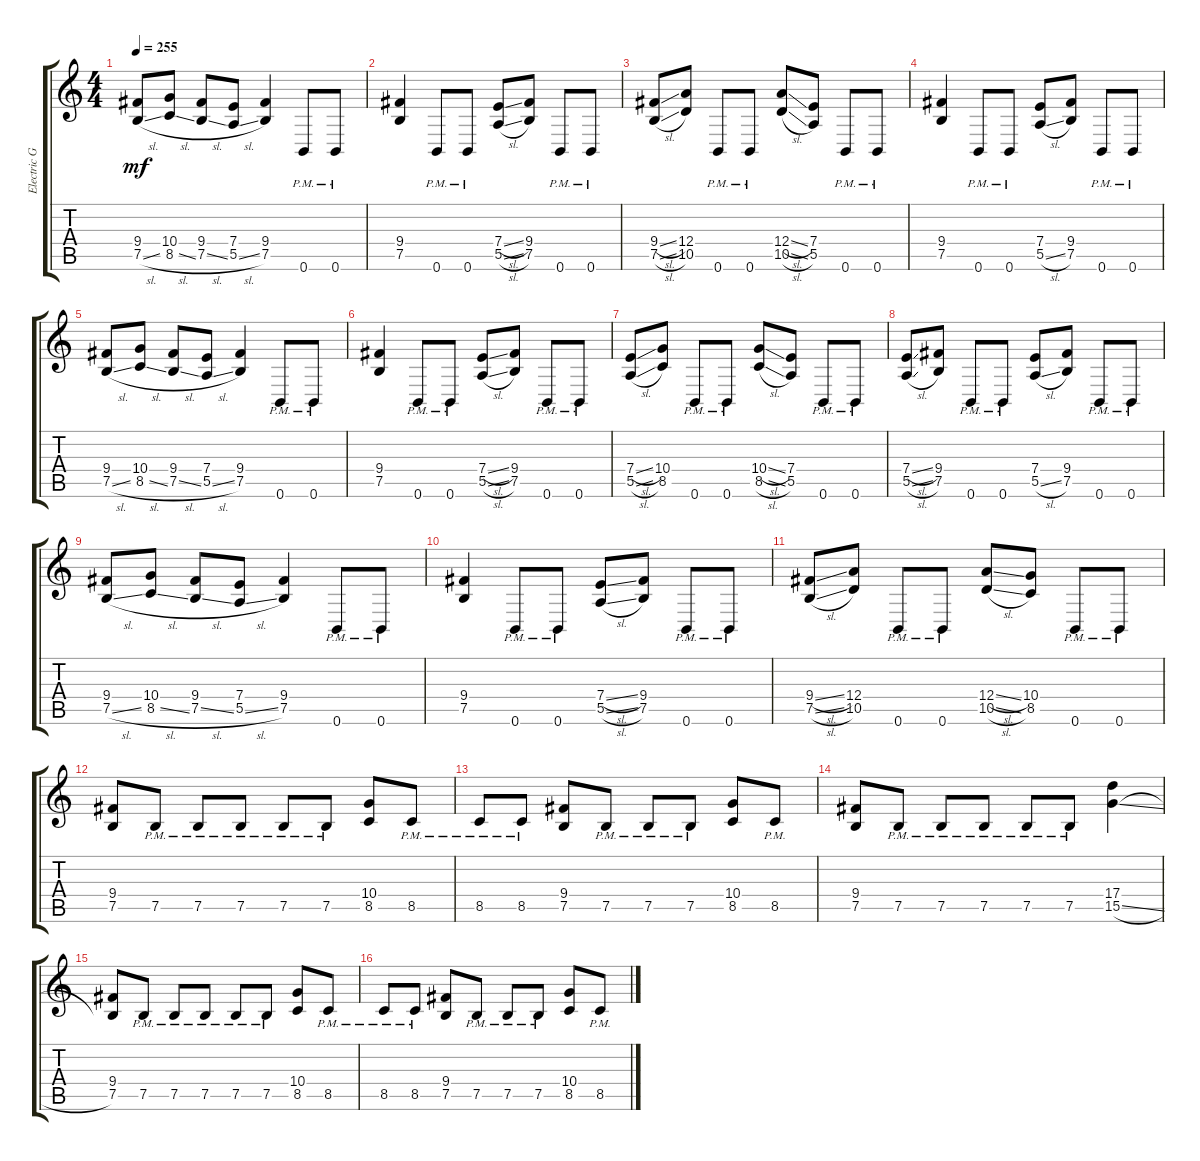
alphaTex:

\track ("Electric Guitar" "Electric G") {instrument distortionguitar}
\staff {score tabs}
\tuning (B3 Gb3 D3 A2 E2 B1) {hide}
\ts (4 4)
\tempo 255
\clef g2
\ks c
(9.4 7.5{sl}).8{dy mf} (10.4 8.5{sl}).8 (9.4 7.5{sl}).8 (7.4 5.5{sl}).8 (9.4 7.5).4 0.6{pm}.8 0.6{pm}.8 |
(9.4 7.5).4 0.6{pm}.8 0.6{pm}.8 (7.4{sl} 5.5{sl}).8 (9.4 7.5).8 0.6{pm}.8 0.6{pm}.8 |
(9.4{sl} 7.5{sl}).8 (12.4 10.5).8 0.6{pm}.8 0.6{pm}.8 (12.4{sl} 10.5{sl}).8 (7.4 5.5).8 0.6{pm}.8 0.6{pm}.8 |
(9.4 7.5).4 0.6{pm}.8 0.6{pm}.8 (7.4 5.5{sl}).8 (9.4 7.5).8 0.6{pm}.8 0.6{pm}.8 |
(9.4 7.5{sl}).8 (10.4 8.5{sl}).8 (9.4 7.5{sl}).8 (7.4 5.5{sl}).8 (9.4 7.5).4 0.6{pm}.8 0.6{pm}.8 |
(9.4 7.5).4 0.6{pm}.8 0.6{pm}.8 (7.4{sl} 5.5{sl}).8 (9.4 7.5).8 0.6{pm}.8 0.6{pm}.8 |
(7.4{sl} 5.5{sl}).8 (10.4 8.5).8 0.6{pm}.8 0.6{pm}.8 (10.4{sl} 8.5{sl}).8 (7.4 5.5).8 0.6{pm}.8 0.6{pm}.8 |
(7.4{sl} 5.5{sl}).8 (9.4 7.5).8 0.6{pm}.8 0.6{pm}.8 (7.4 5.5{sl}).8 (9.4 7.5).8 0.6{pm}.8 0.6{pm}.8 |
(9.4 7.5{sl}).8 (10.4 8.5{sl}).8 (9.4 7.5{sl}).8 (7.4 5.5{sl}).8 (9.4 7.5).4 0.6{pm}.8 0.6{pm}.8 |
(9.4 7.5).4 0.6{pm}.8 0.6{pm}.8 (7.4{sl} 5.5{sl}).8 (9.4 7.5).8 0.6{pm}.8 0.6{pm}.8 |
(9.4{sl} 7.5{sl}).8 (12.4 10.5).8 0.6{pm}.8 0.6{pm}.8 (12.4{sl} 10.5{sl}).8 (10.4 8.5).8 0.6{pm}.8 0.6{pm}.8 |
(9.4 7.5).8 7.5{pm}.8 7.5{pm}.8 7.5{pm}.8 7.5{pm}.8 7.5{pm}.8 (10.4 8.5).8 8.5{pm}.8 |
8.5{pm}.8 8.5{pm}.8 (9.4 7.5).8 7.5{pm}.8 7.5{pm}.8 7.5{pm}.8 (10.4 8.5).8 8.5{pm}.8 |
(9.4 7.5).8 7.5{pm}.8 7.5{pm}.8 7.5{pm}.8 7.5{pm}.8 7.5{pm}.8 (17.4 15.5{sl}).4 |
(9.4 7.5).8 7.5{pm}.8 7.5{pm}.8 7.5{pm}.8 7.5{pm}.8 7.5{pm}.8 (10.4 8.5).8 8.5{pm}.8 |
8.5{pm}.8 8.5{pm}.8 (9.4 7.5).8 7.5{pm}.8 7.5{pm}.8 7.5{pm}.8 (10.4 8.5).8 8.5{pm}.8
